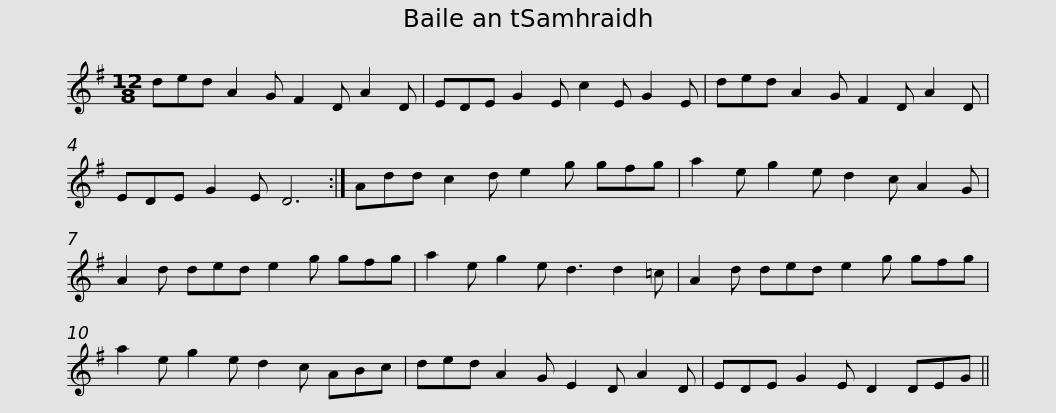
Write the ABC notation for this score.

X:1
L:1/8
M:12/8
I:linebreak $
K:G
V:1 treble
V:1
 ded A2 G F2 D A2 D | EDE G2 E c2 E G2 E | ded A2 G F2 D A2 D | EDE G2 E D6 :|$ Add c2 d e2 g gfg | %5
 a2 e g2 e d2 c A2 G | A2 d ded e2 g gfg | a2 e g2 e d3 d2 =c |$ A2 d ded e2 g gfg | a2 e g2 e d2 c ABc | %10
 ded A2 G E2 D A2 D | EDE G2 E D2 DEG || %12
